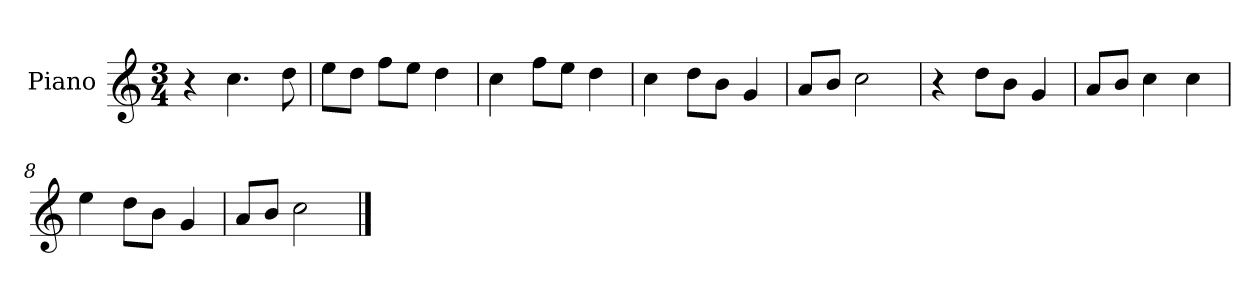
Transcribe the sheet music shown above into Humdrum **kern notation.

**kern
*part1
*staff1
*I"Piano
*I'P-no
*clefG2
*k[]
*M3/4
*MM180
=1
4r
4.cc\
8dd\
=2
8ee\L
8dd\J
8ff\L
8ee\J
4dd\
=3
4cc\
8ff\L
8ee\J
4dd\
=4
4cc\
8dd\L
8b\J
4g/
=5
8a/L
8b/J
2cc\
=6
4r
8dd\L
8b\J
4g/
=7
8a/L
8b/J
4cc\
4cc\
=8
4ee\
8dd\L
8b\J
4g/
=9
8a/L
8b/J
2cc\
==
*-
